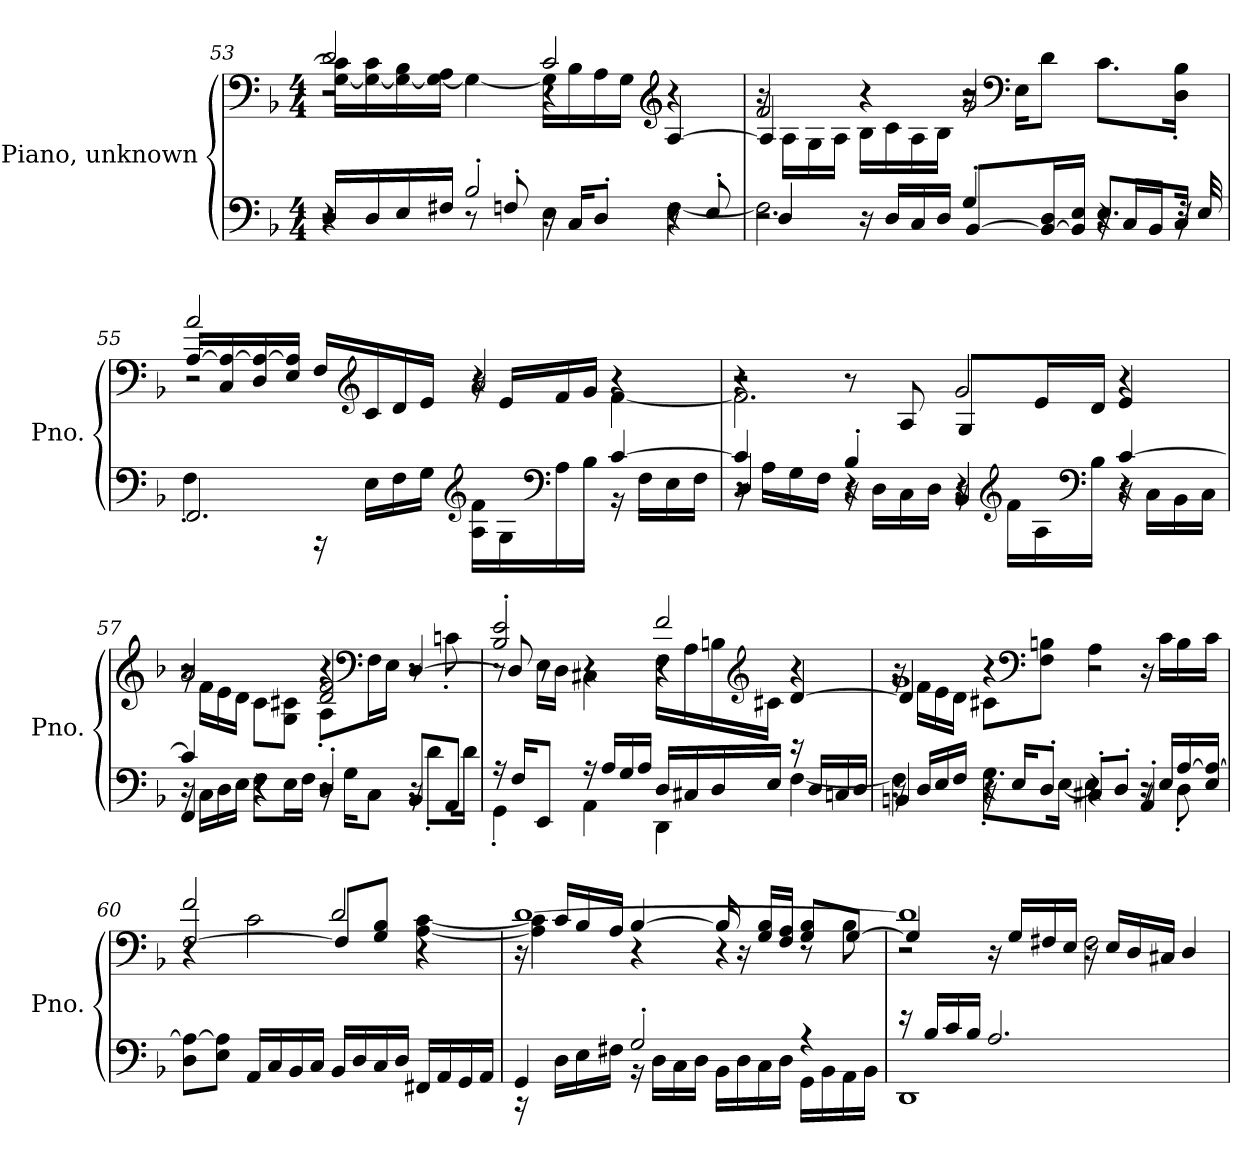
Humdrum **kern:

**kern	**kern
*part1	*part1
*staff2	*staff1
*I"Piano, unknown	*
*I'Pno.	*
*clefF4	*clefF4
*k[b-]	*k[b-]
*M4/4	*M4/4
=53	=53
*^	*^
*	*^	*	*^
4r	2r	16D/LL	2d/	[16G\ 16c\]LL	2r
.	.	16D/	.	16G\_ 16c\	.
.	.	16E/	.	16G\_ 16B-\	.
.	.	16F#X/JJ	.	16G\_ 16A\JJ	.
2B-'/	.	8r	.	4G\_	.
.	.	8Fn'/	.	.	.
.	4E\	16r	2c/	16G\LL]	4r
.	.	16C/KL	.	16B-\	.
.	.	8D'/J	.	16A\	.
.	.	.	.	16G\JJ	.
*	*	*	*clefG2	*	*
4r	[4F\	8r	.	4r	[4A/
.	.	8E'/	.	.	.
!!LO:LB:g=z	!!	!!
=54	=54	=54	=54	=54	=54
2r	2.F\]	4D/	2f/	16r	4A/]
.	.	.	.	16A\LL	.
.	.	.	.	16G\	.
.	.	.	.	16A\JJ	.
.	.	16r	.	16B-\LL	4r
.	.	16D/LL	.	16c\	.
.	.	16C/	.	16A\	.
.	.	16D/JJ	.	16B-\JJ	.
4G'/	.	[8BB-/L	2g/	16r	2r
*	*	*	*clefF4	*	*
.	.	.	.	16E\KL	.
.	.	16BB-/_ 16D/L	.	8d\J	.
.	.	16BB-/] 16E/JJ	.	.	.
8.E/L	4r	16r	.	8.c\L	.
.	.	16C/LL	.	.	.
.	.	16BB-/JJ	.	.	.
16C/Jk	.	32r	.	16D\' 16B-\'Jk	.
.	.	32E/	.	.	.
*	*v	*v	*	*	*
!!LO:LB:g=z	!!	!!
=55	=55	=55	=55	=55
2.FF/	4F'\	2a/	2r	[16A/LL
.	.	.	.	16C/ 16A/_
.	.	.	.	16D/ 16A/_
.	.	.	.	16E/ 16A/]JJ
.	16r	.	.	16F/LL
*	*	*clefG2	*	*
.	16E\LL	.	.	16c/
.	16F\	.	.	16d/
.	16G\JJ	.	.	16e/JJ
*clefG2	*	*	*	*
.	16A\ 16f\LL	2a/	4r	16r
.	16G\	.	.	16e/LL
*clefF4	*	*	*	*
.	16A\	.	.	16f/
.	16B-\JJ	.	.	16g/JJ
[4c/	16r	.	[4f\	4r
.	16F\LL	.	.	.
.	16E\	.	.	.
.	16F\JJ	.	.	.
=56	=56	=56	=56	=56
*	*^	*	*	*
4c/]	16r	4D/	2r	2.f\]	4r
.	16A\LL	.	.	.	.
.	16G\	.	.	.	.
.	16F\JJ	.	.	.	.
4B-'/	16r	4r	.	.	8r
.	16D\LL	.	.	.	.
.	16C\	.	.	.	8A/
.	16D\JJ	.	.	.	.
4r	16r	4BB-/	2g/	.	8G/L
*clefG2	*	*	*	*	*
.	16f\LL	.	.	.	.
.	16A\	.	.	.	16e/L
*clefF4	*	*	*	*	*
.	16B-\JJ	.	.	.	16d/JJ
[4c/	16r	4r	.	4r	4e/
.	16C\LL	.	.	.	.
.	16BB-\	.	.	.	.
.	16C\JJ	.	.	.	.
!!LO:LB:g=z	!!	!!
=57	=57	=57	=57	=57	=57
4c/]	16r	4FF/	2a/	16r	2r
.	16C\LL	.	.	16f\LL	.
.	16D\	.	.	16e\	.
.	16E\JJ	.	.	16d\JJ	.
4r	8F\L	4r	.	8c\L	.
.	16E\L	.	.	8G\ 8c#X\J	.
.	16F\JJ	.	.	.	.
2r	16r	4D'/	2d/ 2f/	8A'\L	4r
.	16G\KL	.	.	.	.
*	*	*	*clefF4	*	*
.	8C\J	.	.	16F\L	.
.	.	.	.	16E\JJ	.
.	16r	8BB-/L	.	8r	[4D/
.	8d'\L	.	.	.	.
.	.	8AA/J	.	8cn'\	.
.	16d\Jk	.	.	.	.
*	*v	*v	*	*	*
=58	=58	=58	=58	=58
16r	4GG'\	2B-/' 2e/'	8r	8D/]
16F/KL	.	.	.	.
8EE/J	.	.	16E\LL	8r
.	.	.	16D\JJ	.
16r	4AA\	.	4C#X\	4r
16A/LL	.	.	.	.
16G/	.	.	.	.
16A/JJ	.	.	.	.
16D/LL	4DD\	2f/	16F\LL	4r
16C#X/	.	.	16A\	.
16D/	.	.	16Bn\	.
*	*	*clefG2	*	*
16E/JJ	.	.	16c#X\JJ	.
16r	[4F\	.	4r	[4d/
16D/LL	.	.	.	.
16Cn/	.	.	.	.
16D/JJ	.	.	.	.
!!LO:LB:g=z	!!	!!
=59	=59	=59	=59	=59
*	*^	*	*	*
16r	4F\]	4BBn/	1g	16r	4d/]
16D/LL	.	.	.	16f\LL	.
16E/	.	.	.	16e\	.
16F/JJ	.	.	.	16d\JJ	.
16r	8.G'\L	4r	.	8c#X\L	4r
16E/KL	.	.	.	.	.
*	*	*	*clefF4	*	*
8D'/J	.	.	.	8F\ 8Bn\J	.
.	[16E\Jk	.	.	.	.
8C#X'/L	4E\]	4r	.	4A\	2r
8D'/J	.	.	.	.	.
16r	8r	4AA'/	.	16r	.
16E/LL	.	.	.	16c#\LL	.
[16A/	8D'\	.	.	16B\	.
16E/ 16A/_JJ	.	.	.	16c#\JJ	.
*v	*v	*v	*	*	*
=60	=60	=60	=60
8D\ 8A\_L	2f/	4r	[2F/
8E\ 8A\]J	.	.	.
16AA/LL	.	2c\	.
16C/	.	.	.
16BB-/	.	.	.
16C/JJ	.	.	.
16BB-/LL	2d/	.	8F/L]
16D/	.	.	.
16C/	.	.	8G/ 8B-/J
16D/JJ	.	.	.
16FF#X/LL	.	[4A\ [4c\	4r
16AA/	.	.	.
16GG/	.	.	.
16AA/JJ	.	.	.
!!LO:LB:g=z	!!	!!
=61	=61	=61	=61
*^	*	*	*
4GG/	16r	[1d	4A\] 4c\]	16r
.	16D\LL	.	.	16c/LL
.	16E\	.	.	16B-/
.	16F#X\JJ	.	.	16A/JJ
2G'/	16r	.	4r	[4B-/
.	16D\LL	.	.	.
.	16C\	.	.	.
.	16D\JJ	.	.	.
.	16BB-\LL	.	4r	16B-/]
.	16D\	.	.	16r
.	16C\	.	.	16G/ 16B-/LL
.	16D\JJ	.	.	16F/ 16A/JJ
4r	16GG\LL	.	8r	8G/ 8B-/L
.	16BB-\	.	.	.
.	16AA\	.	8B-\	[8G/J
.	16BB-\JJ	.	.	.
=62	=62	=62	=62	=62
16r	1DD	1d]	2r	4G/]
16B-/LL	.	.	.	.
16c/	.	.	.	.
16B-/JJ	.	.	.	.
2.A/	.	.	.	16r
.	.	.	.	16G/LL
.	.	.	.	16F#X/
.	.	.	.	16E/JJ
.	.	.	2F#\	16r
.	.	.	.	16E/LL
.	.	.	.	16D/
.	.	.	.	16C#X/JJ
.	.	.	.	4D/
*v	*v	*	*	*
*	*v	*v	*v
=	=
*-	*-
